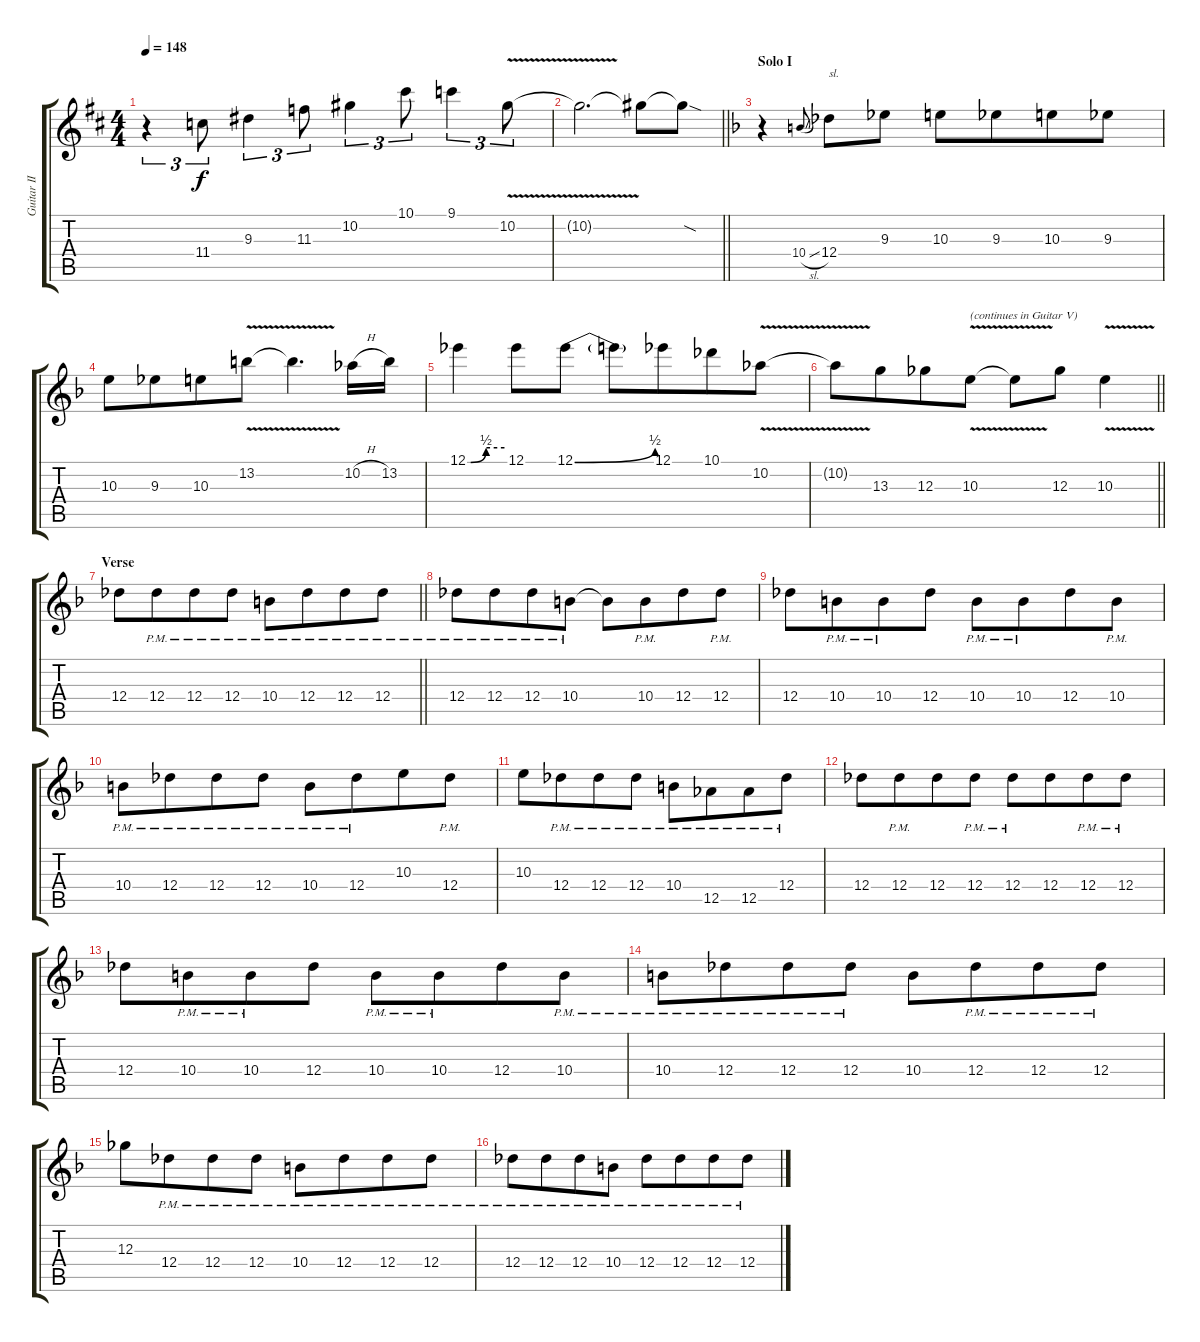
\track ("Guitar II" "Guitar II") {instrument distortionguitar}
\staff {score tabs}
\tuning (Eb4 Bb3 Gb3 Db3 Ab2 Eb2) {hide}
\ts (4 4)
\tempo 148
\clef g2
\ks bminor
r.4{tu (3 2) dy f} 11.4.8{tu (3 2)} 9.3.4{tu (3 2)} 11.3.8{tu (3 2)} 10.2.4{tu (3 2)} 10.1.8{tu (3 2)} 9.1.4{tu (3 2)} 10.2{v}.8{tu (3 2)} |
\barLineRight lightlight
10.2{t}.2{d} 10.2{t}.8 10.2{sod t}.8 |
\section ("" "Solo I")
\ks dminor
r.4{balance 8} 10.4{sl}.8{gr onbeat} 12.4.8{txt "sl."} 9.3.8 10.3.8 9.3.8{beam merge} 10.3.8 9.3.8 |
10.3.8 9.3.8{beam merge} 10.3.8 13.2{v}.8 13.2{t}.4{d} 10.2{h}.16 13.2.16 |
12.1{be (custom 0 0 5 0 30 2 60 2)}.4 12.1.8 12.1{be (bend 0 0 60 2)}.8 12.1{t}.8 12.1.8{beam merge} 10.1.8 10.2{v}.8 |
\barLineRight lightlight
10.2{t}.8 13.3.8{beam merge} 12.3.8 10.3{v}.8{txt "(continues in Guitar V)"} 10.3{t}.8 12.3.8 10.3{v}.4 |
\section ("" "Verse")
\barLineRight lightlight
12.4.8{volume 14 balance 10} 12.4{pm}.8{beam merge} 12.4{pm}.8 12.4{pm}.8 10.4{pm}.8 12.4{pm}.8{beam merge} 12.4{pm}.8 12.4{pm}.8 |
12.4{pm}.8 12.4{pm}.8{beam merge} 12.4{pm}.8 10.4{pm}.8 10.4{t}.8 10.4{pm}.8{beam merge} 12.4.8 12.4{pm}.8 |
12.4.8 10.4{pm}.8{beam merge} 10.4{pm}.8 12.4.8 10.4{pm}.8 10.4{pm}.8{beam merge} 12.4.8 10.4{pm}.8 |
10.4{pm}.8 12.4{pm}.8{beam merge} 12.4{pm}.8 12.4{pm}.8 10.4{pm}.8 12.4{pm}.8{beam merge} 10.3.8 12.4{pm}.8 |
10.3.8 12.4{pm}.8{beam merge} 12.4{pm}.8 12.4{pm}.8 10.4{pm}.8 12.5{pm}.8{beam merge} 12.5{pm}.8 12.4{pm}.8 |
12.4.8 12.4{pm}.8{beam merge} 12.4.8 12.4{pm}.8 12.4{pm}.8 12.4.8{beam merge} 12.4{pm}.8 12.4{pm}.8 |
12.4.8 10.4{pm}.8{beam merge} 10.4{pm}.8 12.4.8 10.4{pm}.8 10.4{pm}.8{beam merge} 12.4.8 10.4{pm}.8 |
10.4{pm}.8 12.4{pm}.8{beam merge} 12.4{pm}.8 12.4{pm}.8 10.4.8 12.4{pm}.8{beam merge} 12.4{pm}.8 12.4{pm}.8 |
12.3.8 12.4{pm}.8{beam merge} 12.4{pm}.8 12.4{pm}.8 10.4{pm}.8 12.4{pm}.8{beam merge} 12.4{pm}.8 12.4{pm}.8 |
12.4{pm}.8 12.4{pm}.8{beam merge} 12.4{pm}.8 10.4{pm}.8 12.4{pm}.8 12.4{pm}.8{beam merge} 12.4{pm}.8 12.4{pm}.8
